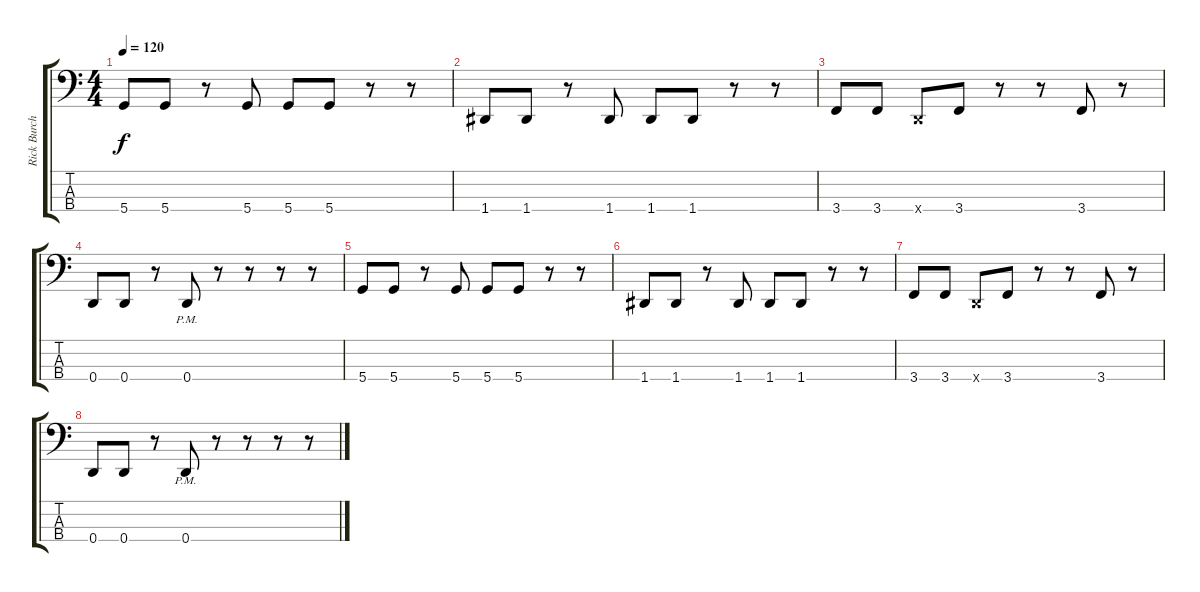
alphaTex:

\track ("Rick Burch (Bass Guitar)" "Rick Burch") {instrument electricbasspick}
\staff {score tabs}
\tuning (G2 D2 A1 D1) {hide}
\ts (4 4)
\tempo 120
\clef f4
\ks c
5.4.8{dy f} 5.4.8 r.8 5.4.8 5.4.8 5.4.8 r.8 r.8 |
1.4.8 1.4.8 r.8 1.4.8 1.4.8 1.4.8 r.8 r.8 |
3.4.8 3.4.8 0.4{x}.8 3.4.8 r.8 r.8 3.4.8 r.8 |
0.4.8 0.4.8 r.8 0.4{pm}.8 r.8 r.8 r.8 r.8 |
5.4.8 5.4.8 r.8 5.4.8 5.4.8 5.4.8 r.8 r.8 |
1.4.8 1.4.8 r.8 1.4.8 1.4.8 1.4.8 r.8 r.8 |
3.4.8 3.4.8 0.4{x}.8 3.4.8 r.8 r.8 3.4.8 r.8 |
0.4.8 0.4.8 r.8 0.4{pm}.8 r.8 r.8 r.8 r.8
